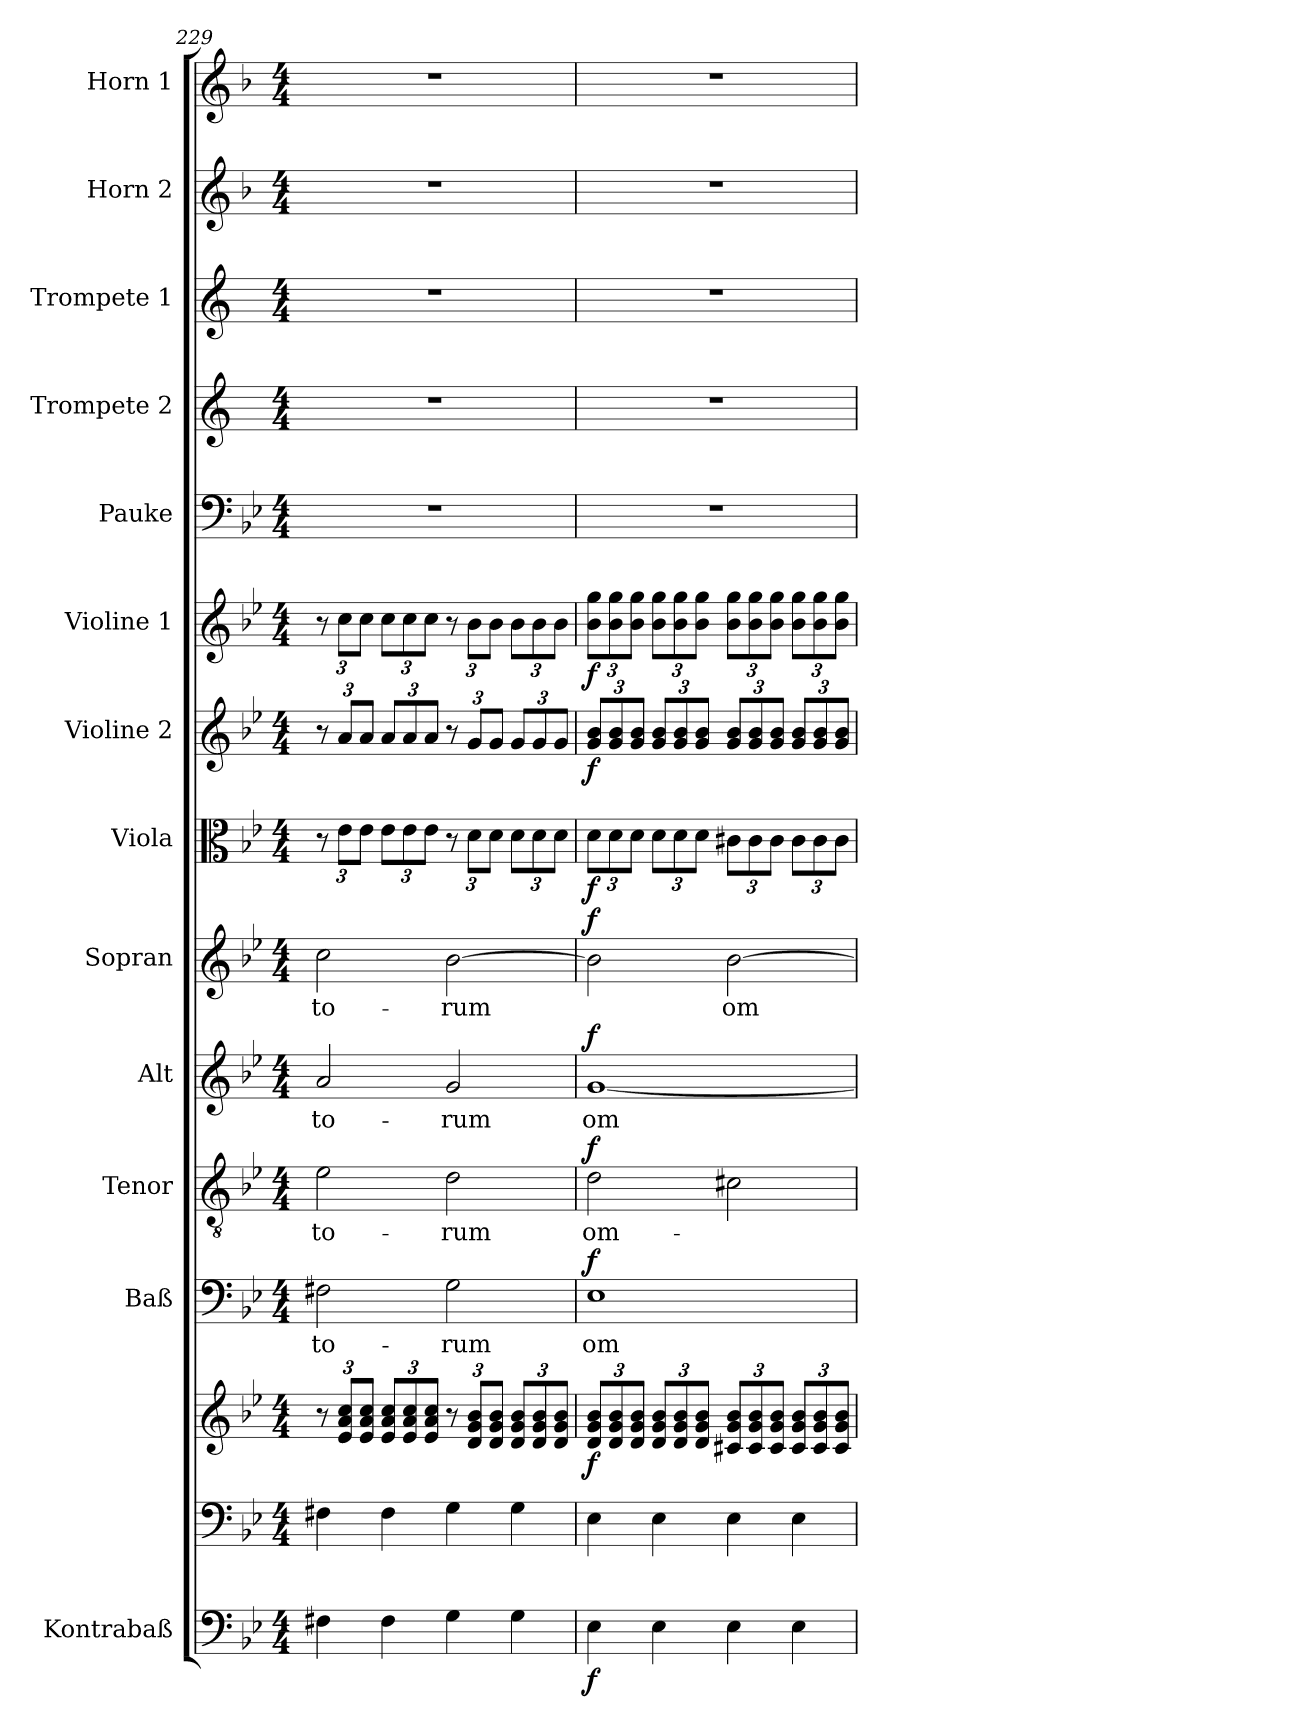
**kern	**dynam	**kern	**kern	**dynam	**kern	**text	**dynam	**kern	**text	**dynam	**kern	**text	**dynam	**kern	**text	**dynam	**kern	**dynam	**kern	**dynam	**kern	**dynam	**kern	**kern	**kern	**kern	**kern
*part14	*part14	*part13	*part13	*part13	*part12	*part12	*part12	*part11	*part11	*part11	*part10	*part10	*part10	*part9	*part9	*part9	*part8	*part8	*part7	*part7	*part6	*part6	*part5	*part4	*part3	*part2	*part1
*staff15	*staff15	*staff14	*staff13	*staff13/14	*staff12	*staff12	*staff12	*staff11	*staff11	*staff11	*staff10	*staff10	*staff10	*staff9	*staff9	*staff9	*staff8	*staff8	*staff7	*staff7	*staff6	*staff6	*staff5	*staff4	*staff3	*staff2	*staff1
*I"Kontrabaß	*	*	*	*	*I"Baß	*	*	*I"Tenor	*	*	*I"Alt	*	*	*I"Sopran	*	*	*I"Viola	*	*I"Violine 2	*	*I"Violine 1	*	*I"Pauke	*I"Trompete 2	*I"Trompete 1	*I"Horn 2	*I"Horn 1
*I'Kb.	*	*	*	*	*	*	*	*	*	*	*	*	*	*	*	*	*I'Vla.	*	*I'Vl. 2	*	*I'Vl. 1	*	*	*I'Tr. 2	*I'Tr. 1	*I'Hr. 2	*I'Hr. 1
*clefF4	*	*clefF4	*clefG2	*	*clefF4	*	*	*clefGv2	*	*	*clefG2	*	*	*clefG2	*	*	*clefC3	*	*clefG2	*	*clefG2	*	*clefF4	*clefG2	*clefG2	*clefG2	*clefG2
*ITrd7c12	*	*	*	*	*	*	*	*	*	*	*	*	*	*	*	*	*	*	*	*	*	*	*	*ITrd1c2	*ITrd1c2	*ITrd4c7	*ITrd4c7
*k[b-e-]	*	*k[b-e-]	*k[b-e-]	*	*k[b-e-]	*	*	*k[b-e-]	*	*	*k[b-e-]	*	*	*k[b-e-]	*	*	*k[b-e-]	*	*k[b-e-]	*	*k[b-e-]	*	*k[b-e-]	*k[b-e-]	*k[b-e-]	*k[b-e-]	*k[b-e-]
*B-:	*	*B-:	*B-:	*	*B-:	*	*	*B-:	*	*	*B-:	*	*	*B-:	*	*	*B-:	*	*B-:	*	*B-:	*	*B-:	*B-:	*B-:	*B-:	*B-:
*M4/4	*	*M4/4	*M4/4	*	*M4/4	*	*	*M4/4	*	*	*M4/4	*	*	*M4/4	*	*	*M4/4	*	*M4/4	*	*M4/4	*	*M4/4	*M4/4	*M4/4	*M4/4	*M4/4
*	*	*	*Xbrackettup	*	*	*	*	*	*	*	*	*	*	*	*	*	*	*	*	*	*	*	*	*	*	*	*
=229	=229	=229	=229	=229	=229	=229	=229	=229	=229	=229	=229	=229	=229	=229	=229	=229	=229	=229	=229	=229	=229	=229	=229	=229	=229	=229	=229
!	!	!	!	!	!	!LO:LY:b	!	!	!LO:LY:b	!	!	!LO:LY:b	!	!	!LO:LY:b	!	!	!	!	!	!	!	!	!	!	!	!
*	*	*	*	*	*	*	*	*	*	*	*	*	*	*	*	*	*Xbrackettup	*	*Xbrackettup	*	*Xbrackettup	*	*	*	*	*	*
4FF#X\	.	4F#X\	12r	.	2F#X\	-to-	.	2e-\	-to-	.	2a/	-to-	.	2cc\	-to-	.	12r	.	12r	.	12r	.	1r	1r	1r	1r	1r
.	.	.	12e-/ 12a/ 12cc/L	.	.	.	.	.	.	.	.	.	.	.	.	.	12e-\L	.	12a/L	.	12cc\L	.	.	.	.	.	.
.	.	.	12e-/ 12a/ 12cc/J	.	.	.	.	.	.	.	.	.	.	.	.	.	12e-\J	.	12a/J	.	12cc\J	.	.	.	.	.	.
4FF#\	.	4F#\	12e-/ 12a/ 12cc/L	.	.	.	.	.	.	.	.	.	.	.	.	.	12e-\L	.	12a/L	.	12cc\L	.	.	.	.	.	.
.	.	.	12e-/ 12a/ 12cc/	.	.	.	.	.	.	.	.	.	.	.	.	.	12e-\	.	12a/	.	12cc\	.	.	.	.	.	.
.	.	.	12e-/ 12a/ 12cc/J	.	.	.	.	.	.	.	.	.	.	.	.	.	12e-\J	.	12a/J	.	12cc\J	.	.	.	.	.	.
!	!	!	!	!	!	!LO:LY:b	!	!	!LO:LY:b	!	!	!LO:LY:b	!	!	!LO:LY:b	!	!	!	!	!	!	!	!	!	!	!	!
4GG\	.	4G\	12r	.	2G\	-rum	.	2d\	-rum	.	2g/	-rum	.	[2b-\	-rum	.	12r	.	12r	.	12r	.	.	.	.	.	.
.	.	.	12d/ 12g/ 12b-/L	.	.	.	.	.	.	.	.	.	.	.	.	.	12d\L	.	12g/L	.	12b-\L	.	.	.	.	.	.
.	.	.	12d/ 12g/ 12b-/J	.	.	.	.	.	.	.	.	.	.	.	.	.	12d\J	.	12g/J	.	12b-\J	.	.	.	.	.	.
4GG\	.	4G\	12d/ 12g/ 12b-/L	.	.	.	.	.	.	.	.	.	.	.	.	.	12d\L	.	12g/L	.	12b-\L	.	.	.	.	.	.
.	.	.	12d/ 12g/ 12b-/	.	.	.	.	.	.	.	.	.	.	.	.	.	12d\	.	12g/	.	12b-\	.	.	.	.	.	.
.	.	.	12d/ 12g/ 12b-/J	.	.	.	.	.	.	.	.	.	.	.	.	.	12d\J	.	12g/J	.	12b-\J	.	.	.	.	.	.
!!LO:PB:g=z
=230	=230	=230	=230	=230	=230	=230	=230	=230	=230	=230	=230	=230	=230	=230	=230	=230	=230	=230	=230	=230	=230	=230	=230	=230	=230	=230	=230
!	!LO:DY:b	!	!	!LO:DY:b	!	!LO:LY:b	!LO:DY:a	!	!LO:LY:b	!LO:DY:a	!	!LO:LY:b	!LO:DY:a	!	!	!LO:DY:a	!	!LO:DY:b	!	!LO:DY:b	!	!LO:DY:b	!	!	!	!	!
4EE-\	f	4E-\	12d/ 12g/ 12b-/L	f	1E-	om-	f	2d\	om-	f	[1g	om-	f	2b-\]	.	f	12d\L	f	12g/ 12b-/L	f	12b-\ 12gg\L	f	1r	1r	1r	1r	1r
.	.	.	12d/ 12g/ 12b-/	.	.	.	.	.	.	.	.	.	.	.	.	.	12d\	.	12g/ 12b-/	.	12b-\ 12gg\	.	.	.	.	.	.
.	.	.	12d/ 12g/ 12b-/J	.	.	.	.	.	.	.	.	.	.	.	.	.	12d\J	.	12g/ 12b-/J	.	12b-\ 12gg\J	.	.	.	.	.	.
4EE-\	.	4E-\	12d/ 12g/ 12b-/L	.	.	.	.	.	.	.	.	.	.	.	.	.	12d\L	.	12g/ 12b-/L	.	12b-\ 12gg\L	.	.	.	.	.	.
.	.	.	12d/ 12g/ 12b-/	.	.	.	.	.	.	.	.	.	.	.	.	.	12d\	.	12g/ 12b-/	.	12b-\ 12gg\	.	.	.	.	.	.
.	.	.	12d/ 12g/ 12b-/J	.	.	.	.	.	.	.	.	.	.	.	.	.	12d\J	.	12g/ 12b-/J	.	12b-\ 12gg\J	.	.	.	.	.	.
!	!	!	!	!	!	!	!	!	!	!	!	!	!	!	!LO:LY:b	!	!	!	!	!	!	!	!	!	!	!	!
4EE-\	.	4E-\	12c#X/ 12g/ 12b-/L	.	.	.	.	2c#X\	.	.	.	.	.	[2b-\	om-	.	12c#X\L	.	12g/ 12b-/L	.	12b-\ 12gg\L	.	.	.	.	.	.
.	.	.	12c#/ 12g/ 12b-/	.	.	.	.	.	.	.	.	.	.	.	.	.	12c#\	.	12g/ 12b-/	.	12b-\ 12gg\	.	.	.	.	.	.
.	.	.	12c#/ 12g/ 12b-/J	.	.	.	.	.	.	.	.	.	.	.	.	.	12c#\J	.	12g/ 12b-/J	.	12b-\ 12gg\J	.	.	.	.	.	.
4EE-\	.	4E-\	12c#/ 12g/ 12b-/L	.	.	.	.	.	.	.	.	.	.	.	.	.	12c#\L	.	12g/ 12b-/L	.	12b-\ 12gg\L	.	.	.	.	.	.
.	.	.	12c#/ 12g/ 12b-/	.	.	.	.	.	.	.	.	.	.	.	.	.	12c#\	.	12g/ 12b-/	.	12b-\ 12gg\	.	.	.	.	.	.
.	.	.	12c#/ 12g/ 12b-/J	.	.	.	.	.	.	.	.	.	.	.	.	.	12c#\J	.	12g/ 12b-/J	.	12b-\ 12gg\J	.	.	.	.	.	.
=	=	=	=	=	=	=	=	=	=	=	=	=	=	=	=	=	=	=	=	=	=	=	=	=	=	=	=
*-	*-	*-	*-	*-	*-	*-	*-	*-	*-	*-	*-	*-	*-	*-	*-	*-	*-	*-	*-	*-	*-	*-	*-	*-	*-	*-	*-
